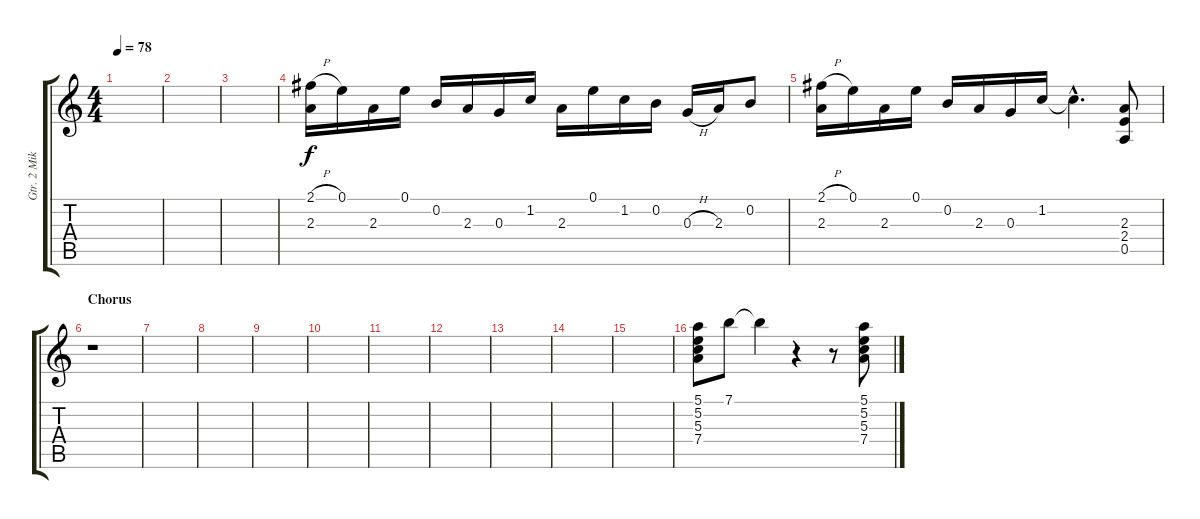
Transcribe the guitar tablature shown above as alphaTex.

\track ("Gtr. 2 Mike McCready" "Gtr. 2 Mik") {instrument electricguitarclean}
\staff {score tabs}
\tuning (E4 B3 G3 D3 A2 E2) {hide}
\ts (4 4)
\tempo 78
\clef g2
\ks c
|
|
|
(2.1{h} 2.3).16 0.1.16 2.3.16 0.1.16 0.2.16 2.3.16 0.3.16 1.2.16 2.3.16 0.1.16 1.2.16 0.2.16 0.3{h}.16 2.3.16 0.2.8 |
(2.1{h} 2.3).16 0.1.16 2.3.16 0.1.16 0.2.16 2.3.16 0.3.16 1.2.16 1.2{hac t}.4{d} (2.3 2.4 0.5).8 |
\section ("" "Chorus")
r.1 |
|
|
|
|
|
|
|
|
|
(5.1 5.2 5.3 7.4).8 7.1.8 7.1{t}.4 r.4 r.8 (5.1 5.2 5.3 7.4).8
